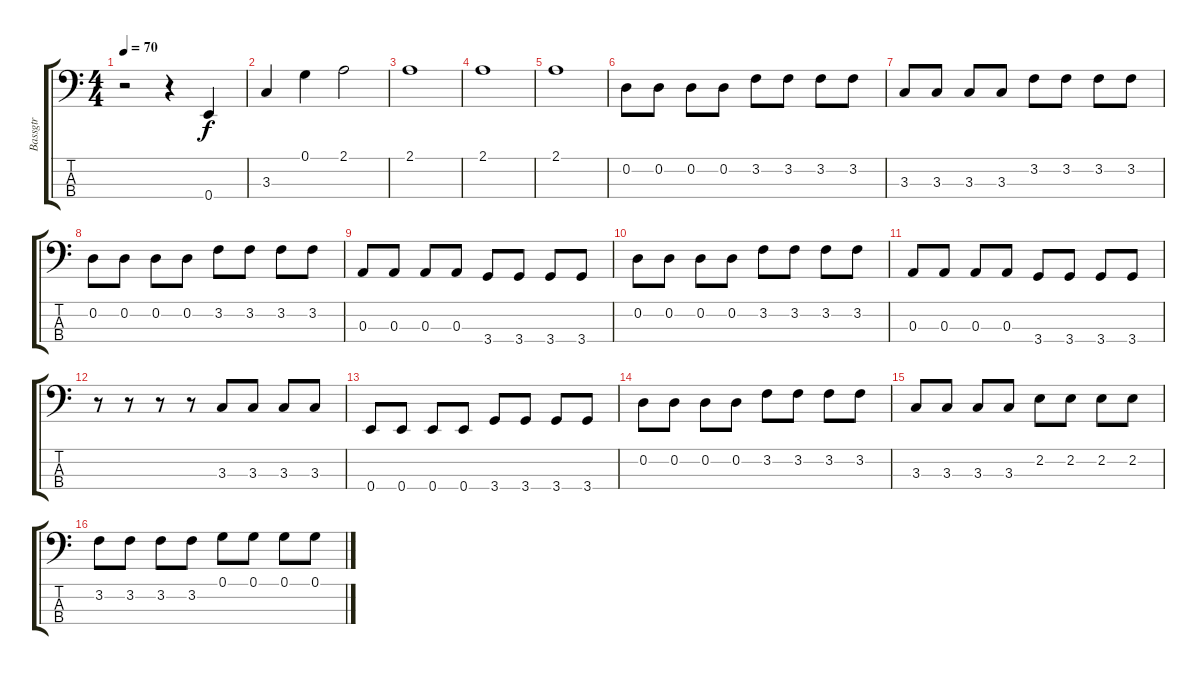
\track ("Bassgtr" "Bassgtr") {instrument electricbassfinger}
\staff {score tabs}
\tuning (G2 D2 A1 E1) {hide}
\ts (4 4)
\tempo 70
\clef f4
\ks c
r.2{dy f} r.4 0.4.4 |
3.3.4 0.1.4 2.1.2 |
2.1.1 |
2.1.1 |
2.1.1 |
0.2.8 0.2.8 0.2.8 0.2.8 3.2.8 3.2.8 3.2.8 3.2.8 |
3.3.8 3.3.8 3.3.8 3.3.8 3.2.8 3.2.8 3.2.8 3.2.8 |
0.2.8 0.2.8 0.2.8 0.2.8 3.2.8 3.2.8 3.2.8 3.2.8 |
0.3.8 0.3.8 0.3.8 0.3.8 3.4.8 3.4.8 3.4.8 3.4.8 |
0.2.8 0.2.8 0.2.8 0.2.8 3.2.8 3.2.8 3.2.8 3.2.8 |
0.3.8 0.3.8 0.3.8 0.3.8 3.4.8 3.4.8 3.4.8 3.4.8 |
r.8 r.8 r.8 r.8 3.3.8 3.3.8 3.3.8 3.3.8 |
0.4.8 0.4.8 0.4.8 0.4.8 3.4.8 3.4.8 3.4.8 3.4.8 |
0.2.8 0.2.8 0.2.8 0.2.8 3.2.8 3.2.8 3.2.8 3.2.8 |
3.3.8 3.3.8 3.3.8 3.3.8 2.2.8 2.2.8 2.2.8 2.2.8 |
3.2.8 3.2.8 3.2.8 3.2.8 0.1.8 0.1.8 0.1.8 0.1.8
